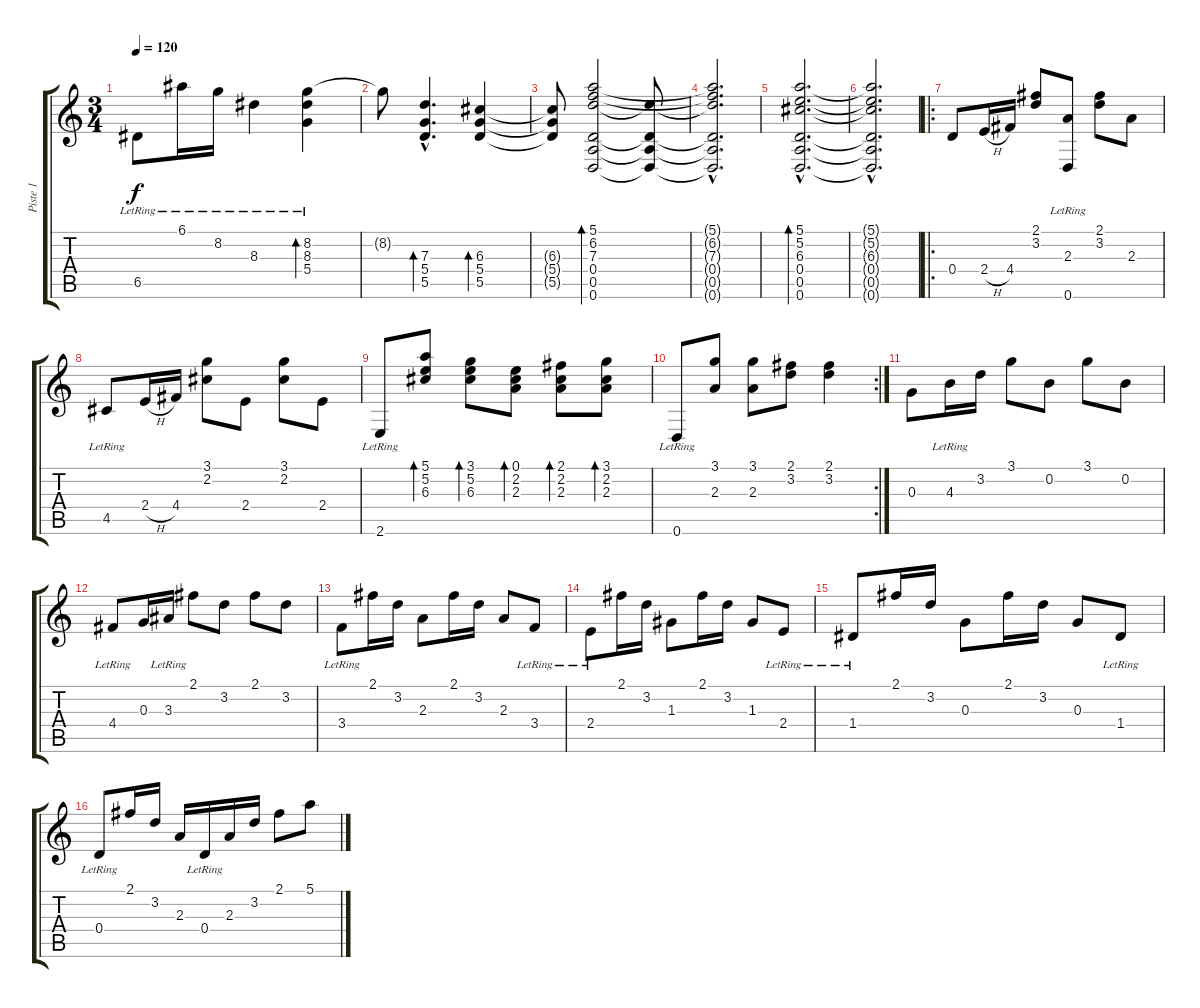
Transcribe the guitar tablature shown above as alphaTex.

\track ("Piste 1" "Piste 1") {instrument acousticguitarnylon}
\staff {score tabs}
\tuning (E4 B3 G3 D3 A2 D2) {hide}
\ts (3 4)
\tempo 120
\clef g2
\ks c
6.5{lr}.8{dy f} 6.1{lr}.16 8.2{lr}.16 8.3{lr}.4 (8.2{lr} 8.3{lr} 5.4{lr}).4{bd 240} |
8.2{t}.8 (7.3{hac} 5.4{hac} 5.5{hac}).4{d bd 240} (6.3 5.4 5.5).4{bd 240} |
(6.3{t} 5.4{t} 5.5{t}).8 (5.1 6.2 7.3 0.4 0.5 0.6).2{bd 240} (7.3{t} 0.4{t} 0.5{t} 0.6{t}).8 |
(5.1{hac t} 6.2{hac t} 7.3{hac t} 0.4{hac t} 0.5{hac t} 0.6{hac t}).2{d} |
(5.1{hac} 5.2{hac} 6.3{hac} 0.4{hac} 0.5{hac} 0.6{hac}).2{d bd 240} |
(5.1{hac t} 5.2{hac t} 6.3{hac t} 0.4{hac t} 0.5{hac t} 0.6{hac t}).2{d} |
\ro
0.4.8 2.4{h}.16 4.4.16 (2.1 3.2).8 (2.3 0.6{lr}).8 (2.1 3.2).8 2.3.8 |
4.5{lr}.8 2.4{h}.16 4.4.16 (3.1 2.2).8 2.4.8 (3.1 2.2).8 2.4.8 |
2.6{lr}.8 (5.1 5.2 6.3).8{bd 240} (3.1 5.2 6.3).8{bd 240} (0.1 2.2 2.3).8{bd 240} (2.1 2.2 2.3).8{bd 240} (3.1 2.2 2.3).8{bd 240} |
\rc 2
0.6{lr}.8 (3.1 2.3).8 (3.1 2.3).8 (2.1 3.2).8 (2.1 3.2).4 |
0.3.8 4.3{lr}.16 3.2.16 3.1.8 0.2.8 3.1.8 0.2.8 |
4.4{lr}.8 0.3.16 3.3{lr}.16 2.1.8 3.2.8 2.1.8 3.2.8 |
3.4{lr}.8 2.1.16 3.2.16 2.3.8 2.1.16 3.2.16 2.3.8 3.4{lr}.8 |
2.4{lr}.8 2.1.16 3.2.16 1.3.8 2.1.16 3.2.16 1.3.8 2.4{lr}.8 |
1.4{lr}.8 2.1.16 3.2.16 0.3.8 2.1.16 3.2.16 0.3.8 1.4{lr}.8 |
0.4{lr}.8 2.1.16 3.2.16 2.3.16 0.4{lr}.16 2.3.16 3.2.16 2.1.8 5.1.8
